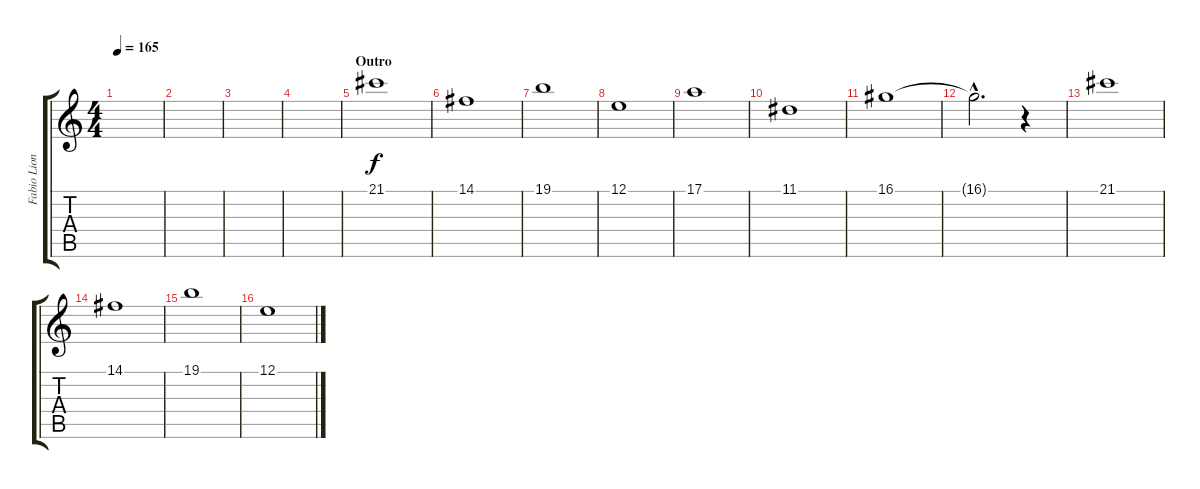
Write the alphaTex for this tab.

\track ("Fabio Lione (Vocals)" "Fabio Lion") {instrument lead6voice}
\staff {score tabs}
\tuning (E4 B3 G3 D3 A2 E2) {hide}
\ts (4 4)
\tempo 165
\clef g2
\ks c
|
|
|
|
\section ("" "Outro")
21.1.1 |
14.1.1 |
19.1.1 |
12.1.1 |
17.1.1 |
11.1.1 |
16.1.1 |
16.1{hac t}.2{d} r.4 |
21.1.1 |
14.1.1 |
19.1.1 |
12.1.1{volume 11}
